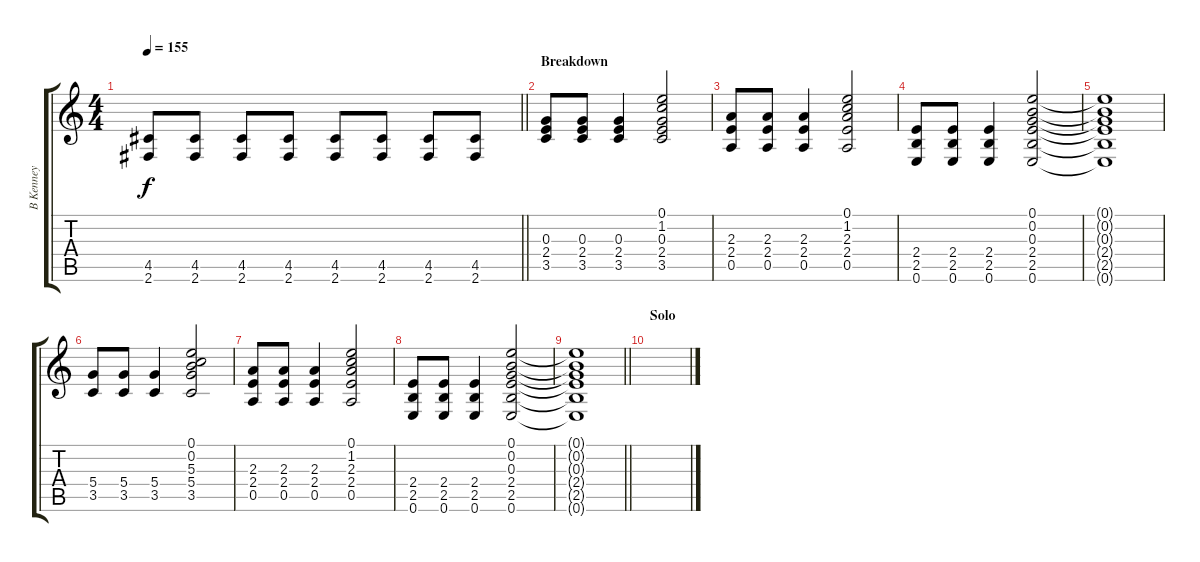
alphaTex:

\track ("B Kenney" "B Kenney") {instrument distortionguitar}
\staff {score tabs}
\tuning (E4 B3 G3 D3 A2 E2) {hide}
\ts (4 4)
\tempo 155
\clef g2
\barLineRight lightlight
\ks c
(4.5 2.6).8{dy f} (4.5 2.6).8 (4.5 2.6).8 (4.5 2.6).8 (4.5 2.6).8 (4.5 2.6).8 (4.5 2.6).8 (4.5 2.6).8 |
\section ("" "Breakdown")
(0.3 2.4 3.5).8 (0.3 2.4 3.5).8 (0.3 2.4 3.5).4 (0.1 1.2 0.3 2.4 3.5).2 |
(2.3 2.4 0.5).8 (2.3 2.4 0.5).8 (2.3 2.4 0.5).4 (0.1 1.2 2.3 2.4 0.5).2 |
(2.4 2.5 0.6).8 (2.4 2.5 0.6).8 (2.4 2.5 0.6).4 (0.1 0.2 0.3 2.4 2.5 0.6).2 |
(0.1{t} 0.2{t} 0.3{t} 2.4{t} 2.5{t} 0.6{t}).1 |
(5.4 3.5).8 (5.4 3.5).8 (5.4 3.5).4 (0.1 0.2 5.3 5.4 3.5).2 |
(2.3 2.4 0.5).8 (2.3 2.4 0.5).8 (2.3 2.4 0.5).4 (0.1 1.2 2.3 2.4 0.5).2 |
(2.4 2.5 0.6).8 (2.4 2.5 0.6).8 (2.4 2.5 0.6).4 (0.1 0.2 0.3 2.4 2.5 0.6).2 |
\barLineRight lightlight
(0.1{t} 0.2{t} 0.3{t} 2.4{t} 2.5{t} 0.6{t}).1 |
\section ("" "Solo")
